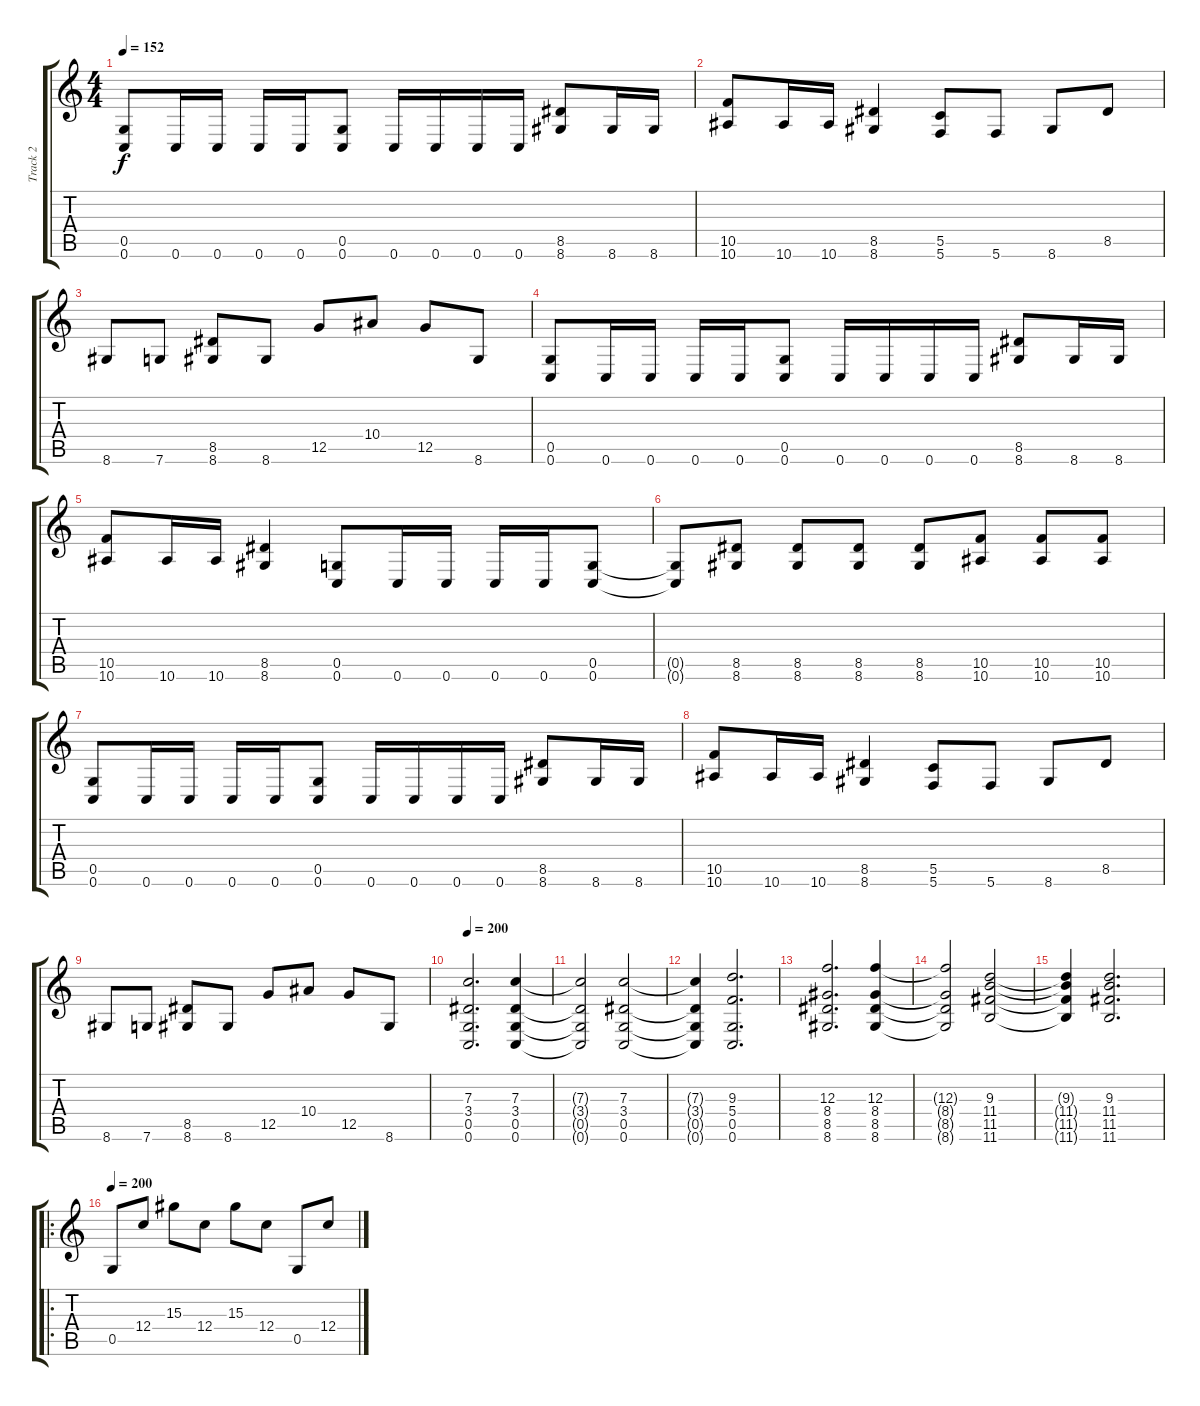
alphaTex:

\track ("Track 2" "Track 2") {instrument acousticguitarsteel}
\staff {score tabs}
\tuning (D4 A3 F3 C3 G2 C2) {hide}
\ts (4 4)
\tempo 152
\clef g2
\ks c
(0.5 0.6).8{dy f} 0.6.16 0.6.16 0.6.16 0.6.16 (0.5 0.6).8 0.6.16 0.6.16 0.6.16 0.6.16 (8.5 8.6).8 8.6.16 8.6.16 |
(10.5 10.6).8 10.6.16 10.6.16 (8.5 8.6).4 (5.5 5.6).8 5.6.8 8.6.8 8.5.8 |
8.6.8 7.6.8 (8.5 8.6).8 8.6.8 12.5.8 10.4.8 12.5.8 8.6.8 |
(0.5 0.6).8 0.6.16 0.6.16 0.6.16 0.6.16 (0.5 0.6).8 0.6.16 0.6.16 0.6.16 0.6.16 (8.5 8.6).8 8.6.16 8.6.16 |
(10.5 10.6).8 10.6.16 10.6.16 (8.5 8.6).4 (0.5 0.6).8 0.6.16 0.6.16 0.6.16 0.6.16 (0.5 0.6).8 |
(0.5{t} 0.6{t}).8 (8.5 8.6).8 (8.5 8.6).8 (8.5 8.6).8 (8.5 8.6).8 (10.5 10.6).8 (10.5 10.6).8 (10.5 10.6).8 |
(0.5 0.6).8 0.6.16 0.6.16 0.6.16 0.6.16 (0.5 0.6).8 0.6.16 0.6.16 0.6.16 0.6.16 (8.5 8.6).8 8.6.16 8.6.16 |
(10.5 10.6).8 10.6.16 10.6.16 (8.5 8.6).4 (5.5 5.6).8 5.6.8 8.6.8 8.5.8 |
8.6.8 7.6.8 (8.5 8.6).8 8.6.8 12.5.8 10.4.8 12.5.8 8.6.8 |
\tempo 200
(7.3 3.4 0.5 0.6).2{d instrument overdrivenguitar} (7.3 3.4 0.5 0.6).4 |
(7.3{t} 3.4{t} 0.5{t} 0.6{t}).2 (7.3 3.4 0.5 0.6).2 |
(7.3{t} 3.4{t} 0.5{t} 0.6{t}).4 (9.3 5.4 0.5 0.6).2{d} |
(12.3 8.4 8.5 8.6).2{d} (12.3 8.4 8.5 8.6).4 |
(12.3{t} 8.4{t} 8.5{t} 8.6{t}).2 (9.3 11.4 11.5 11.6).2 |
(9.3{t} 11.4{t} 11.5{t} 11.6{t}).4 (9.3 11.4 11.5 11.6).2{d} |
\ro
\tempo 200
0.5.8{instrument overdrivenguitar} 12.4.8 15.3.8 12.4.8 15.3.8 12.4.8 0.5.8 12.4.8
